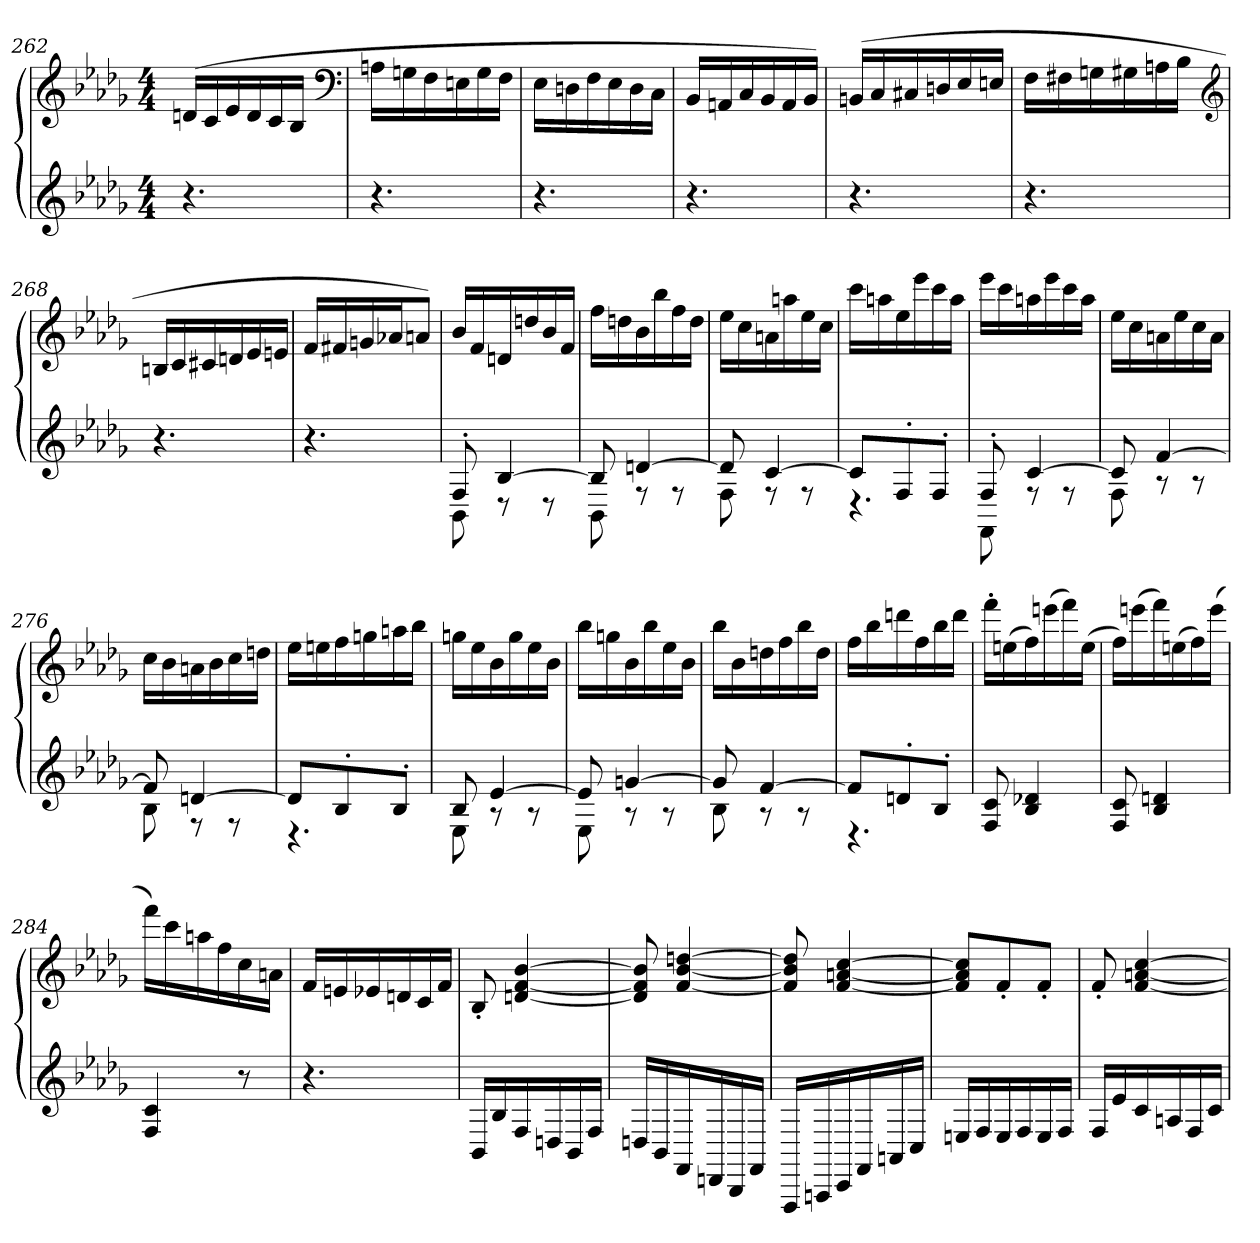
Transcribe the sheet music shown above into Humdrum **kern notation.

**kern	**kern
*part1	*part1
*staff2	*staff1
*clefG2	*clefG2
*k[b-e-a-d-g-]	*k[b-e-a-d-g-]
*M4/4	*M4/4
=262	=262
4.r	(16dLL
.	16c
.	16e-
.	16d
.	16c
.	16B-JJ
*	*clefF4
=263	=263
4.r	16ALL
.	16G
.	16F
.	16En
.	16G
.	16FJJ
=264	=264
4.r	16E-LL
.	16D
.	16F
.	16E-
.	16D
.	16CJJ
=265	=265
4.r	16BB-LL
.	16AA
.	16C
.	16BB-
.	16AA
.	16BB-JJ)
=266	=266
4.r	(16BBnLL
.	16C
.	16C#X
.	16D
.	16E-
.	16EnJJ
=267	=267
4.r	16FLL
.	16F#X
.	16G
.	16G#X
.	16A
.	16B-JJ
*	*clefG2
=268	=268
4.r	16BnLL
.	16c
.	16c#X
.	16d
.	16e-
.	16enJJ
=269	=269
4.r	16fLL
.	16f#X
.	16g
.	16a-XJ
.	8anJ)
=270	=270
*^	*
8F'	8BB-	16b-LL
.	.	16f
[4B-	8r	16d
.	.	16dd
.	8r	16b-
.	.	16fJJ
=271	=271	=271
8B-]	8BB-	16ffLL
.	.	16dd
[4d	8r	16b-
.	.	16bb-
.	8r	16ff
.	.	16ddJJ
=272	=272	=272
8d]	8F	16ee-LL
.	.	16cc
[4c	8r	16a
.	.	16aa
.	8r	16ee-
.	.	16ccJJ
=273	=273	=273
8cL]	4.r	16cccLL
.	.	16aa
8F'	.	16ee-
.	.	16eee-
8F'J	.	16ccc
.	.	16aaJJ
=274	=274	=274
8F'	8FF	16eee-LL
.	.	16ccc
[4c	8r	16aa
.	.	16eee-
.	8r	16ccc
.	.	16aaJJ
=275	=275	=275
8c]	8F	16ee-LL
.	.	16cc
[4f	8r	16a
.	.	16ee-
.	8r	16cc
.	.	16aJJ
=276	=276	=276
8f]	8B-	16ccLL
.	.	16b-
[4d	8r	16a
.	.	16b-
.	8r	16cc
.	.	16ddJJ
=277	=277	=277
8dL]	4.r	16ee-LL
.	.	16een
8B-'	.	16ff
.	.	16gg
8B-'J	.	16aa
.	.	16bb-JJ
=278	=278	=278
8B-	8E-	16ggLL
.	.	16ee-
[4e-	8r	16b-
.	.	16gg
.	8r	16ee-
.	.	16b-JJ
=279	=279	=279
8e-]	8E-	16bb-LL
.	.	16gg
[4g	8r	16b-
.	.	16bb-
.	8r	16ee-
.	.	16b-JJ
=280	=280	=280
8g]	8B-	16bb-LL
.	.	16b-
[4f	8r	16dd
.	.	16ff
.	8r	16bb-
.	.	16ddJJ
=281	=281	=281
8fL]	4.r	16ffLL
.	.	16bb-
8d'	.	16ddd
.	.	16ff
8B-'J	.	16bb-
.	.	16dddJJ
*v	*v	*
=282	=282
8F 8c	16fff'LL
.	(16een
4B- 4d-X	16ff)
.	(16eeen
.	16fff)
.	(16eeJJ
=283	=283
8F 8c	16ffLL)
.	(16eeen
4B- 4d	16fff)
.	(16een
.	16ff)
.	(16eeeJJ
=284	=284
4F 4c	16fffLL)
.	16ccc
.	16aa
.	16ff
8r	16cc
.	16aJJ
=285	=285
4.r	16fLL
.	16en
.	16e-X
.	16d
.	16c
.	16fJJ
=286	=286
16BB-LL	8B-'
16B-	.
16F	[4d [4f [4b-
16D	.
16BB-	.
16FJJ	.
=287	=287
16DLL	8d] 8f] 8b-]
16BB-	.
16FF	[4f [4b- [4dd
16DD	.
16BBB-	.
16FFJJ	.
=288	=288
16FFFLL	8f] 8b-] 8dd]
16AAA	.
16CC	[4f [4a [4cc
16FF	.
16AA	.
16CJJ	.
=289	=289
16EnLL	8f] 8a] 8cc]L
16F	.
16E	8f'
16F	.
16E	8f'J
16FJJ	.
=290	=290
16FLL	8f'
16e-	.
16c	[4f [4a [4cc
16A	.
16F	.
16cJJ	.
=	=
*-	*-
